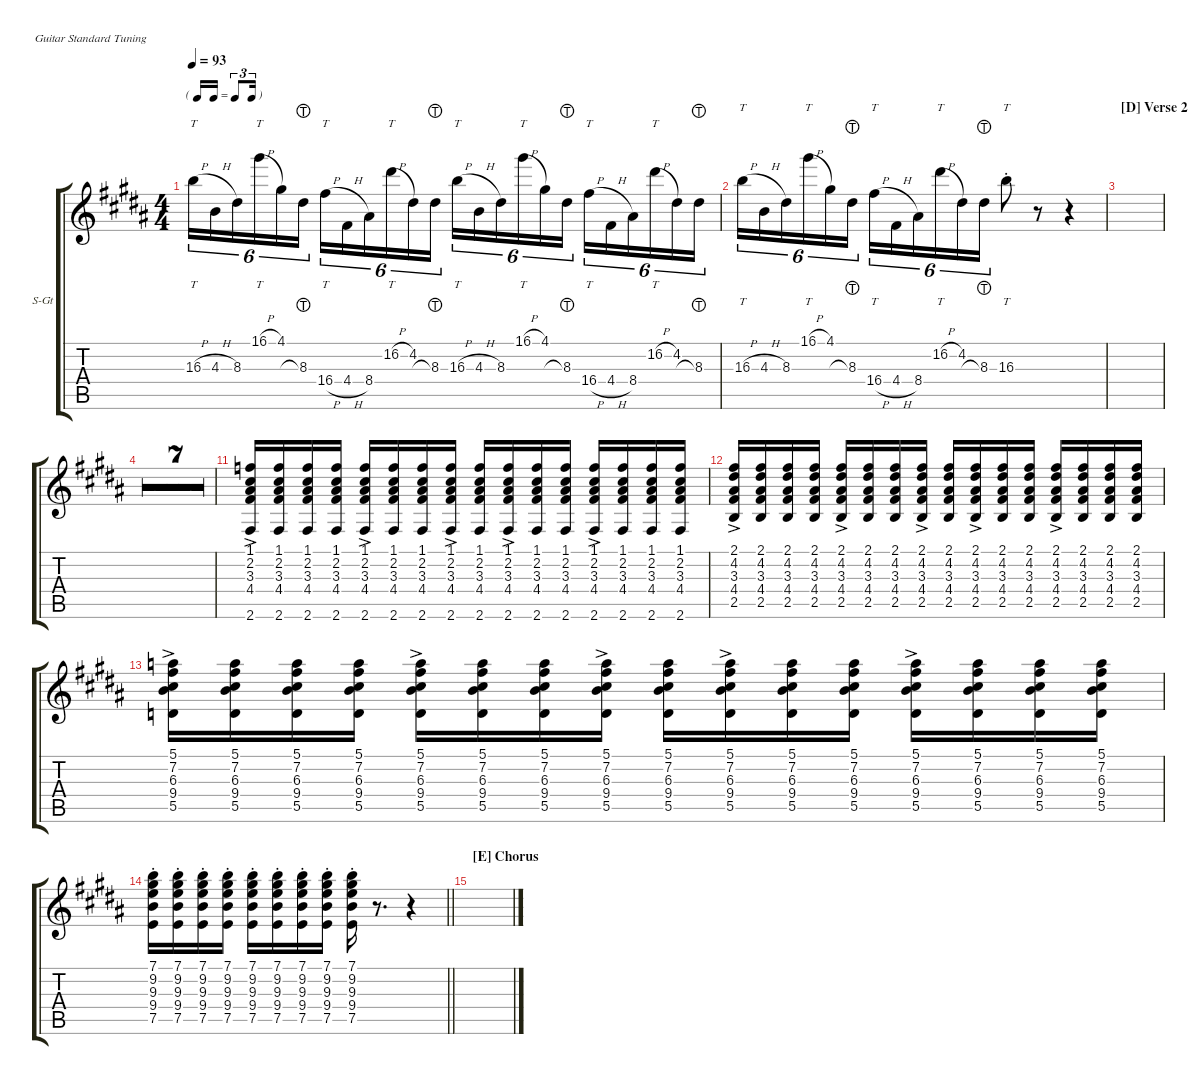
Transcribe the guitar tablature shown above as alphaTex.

\hideDynamics
\bracketExtendMode groupsimilarinstruments
\firstSystemTrackNameOrientation horizontal
\otherSystemsTrackNameOrientation horizontal
\track ("Gtr. Clean R" "S-Gt") {multiBarRest instrument acousticguitarsteel}
\staff {score tabs}
\tuning (E4 B3 G3 D3 A2 E2)
\ts (4 4)
\tf triplet16th
\tempo 93
\clef g2
\ks b
16.3{h acc forcenatural}.16{tt tu (6 4) dy ff} 4.3{h acc forcenatural}.16{tu (6 4)} 8.3{acc #}.16{tu (6 4)} 16.1{h acc #}.16{tt tu (6 4)} 4.1{acc #}.16{tu (6 4)} 8.3{lht acc #}.16{tu (6 4)} 16.4{h acc #}.16{tt tu (6 4)} 4.4{h acc #}.16{tu (6 4)} 8.4{acc #}.16{tu (6 4)} 16.2{h acc #}.16{tt tu (6 4)} 4.2{acc #}.16{tu (6 4)} 8.3{lht acc #}.16{tu (6 4)} 16.3{h acc forcenatural}.16{tt tu (6 4)} 4.3{h acc forcenatural}.16{tu (6 4)} 8.3{acc #}.16{tu (6 4)} 16.1{h acc #}.16{tt tu (6 4)} 4.1{acc #}.16{tu (6 4)} 8.3{lht acc #}.16{tu (6 4)} 16.4{h acc #}.16{tt tu (6 4)} 4.4{h acc #}.16{tu (6 4)} 8.4{acc #}.16{tu (6 4)} 16.2{h acc #}.16{tt tu (6 4)} 4.2{acc #}.16{tu (6 4)} 8.3{lht acc #}.16{tu (6 4)} |
16.3{h acc forcenatural}.16{tt tu (6 4)} 4.3{h acc forcenatural}.16{tu (6 4)} 8.3{acc #}.16{tu (6 4)} 16.1{h acc #}.16{tt tu (6 4)} 4.1{acc #}.16{tu (6 4)} 8.3{lht acc #}.16{tu (6 4)} 16.4{h acc #}.16{tt tu (6 4)} 4.4{h acc #}.16{tu (6 4)} 8.4{acc #}.16{tu (6 4)} 16.2{h acc #}.16{tt tu (6 4)} 4.2{acc #}.16{tu (6 4)} 8.3{lht acc #}.16{tu (6 4)} 16.3{st acc forcenatural}.8{tt} r.8 r.4 |
\section ("D" "Verse 2")
|
|
|
|
|
|
|
|
(2.6{ac acc #} 3.3{ac acc #} 4.4{ac acc #} 2.2{ac acc #} 1.1{ac acc forcenatural}).16{dy p} (2.6{acc #} 3.3{acc #} 4.4{acc #} 2.2{acc #} 1.1{acc forcenatural}).16 (2.6{acc #} 3.3{acc #} 4.4{acc #} 2.2{acc #} 1.1{acc forcenatural}).16 (2.6{acc #} 3.3{acc #} 4.4{acc #} 2.2{acc #} 1.1{acc forcenatural}).16 (2.6{ac acc #} 3.3{ac acc #} 4.4{ac acc #} 2.2{ac acc #} 1.1{ac acc forcenatural}).16 (2.6{acc #} 3.3{acc #} 4.4{acc #} 2.2{acc #} 1.1{acc forcenatural}).16 (2.6{acc #} 3.3{acc #} 4.4{acc #} 2.2{acc #} 1.1{acc forcenatural}).16 (2.6{ac acc #} 3.3{ac acc #} 4.4{ac acc #} 2.2{ac acc #} 1.1{ac acc forcenatural}).16 (2.6{acc #} 3.3{acc #} 4.4{acc #} 2.2{acc #} 1.1{acc forcenatural}).16 (2.6{ac acc #} 3.3{ac acc #} 4.4{ac acc #} 2.2{ac acc #} 1.1{ac acc forcenatural}).16 (2.6{acc #} 3.3{acc #} 4.4{acc #} 2.2{acc #} 1.1{acc forcenatural}).16 (2.6{acc #} 3.3{acc #} 4.4{acc #} 2.2{acc #} 1.1{acc forcenatural}).16 (2.6{ac acc #} 3.3{ac acc #} 4.4{ac acc #} 2.2{ac acc #} 1.1{ac acc forcenatural}).16 (2.6{acc #} 3.3{acc #} 4.4{acc #} 2.2{acc #} 1.1{acc forcenatural}).16 (2.6{acc #} 3.3{acc #} 4.4{acc #} 2.2{acc #} 1.1{acc forcenatural}).16 (2.6{acc #} 3.3{acc #} 4.4{acc #} 2.2{acc #} 1.1{acc forcenatural}).16 |
(2.5{ac acc forcenatural} 4.4{ac acc #} 3.3{ac acc #} 4.2{ac acc #} 2.1{ac acc #}).16 (2.5{acc forcenatural} 4.4{acc #} 3.3{acc #} 4.2{acc #} 2.1{acc #}).16 (2.5{acc forcenatural} 4.4{acc #} 3.3{acc #} 4.2{acc #} 2.1{acc #}).16 (2.5{acc forcenatural} 4.4{acc #} 3.3{acc #} 4.2{acc #} 2.1{acc #}).16 (2.5{ac acc forcenatural} 4.4{ac acc #} 3.3{ac acc #} 4.2{ac acc #} 2.1{ac acc #}).16 (2.5{acc forcenatural} 4.4{acc #} 3.3{acc #} 4.2{acc #} 2.1{acc #}).16 (2.5{acc forcenatural} 4.4{acc #} 3.3{acc #} 4.2{acc #} 2.1{acc #}).16 (2.5{ac acc forcenatural} 4.4{ac acc #} 3.3{ac acc #} 4.2{ac acc #} 2.1{ac acc #}).16 (2.5{acc forcenatural} 4.4{acc #} 3.3{acc #} 4.2{acc #} 2.1{acc #}).16 (2.5{ac acc forcenatural} 4.4{ac acc #} 3.3{ac acc #} 4.2{ac acc #} 2.1{ac acc #}).16 (2.5{acc forcenatural} 4.4{acc #} 3.3{acc #} 4.2{acc #} 2.1{acc #}).16 (2.5{acc forcenatural} 4.4{acc #} 3.3{acc #} 4.2{acc #} 2.1{acc #}).16 (2.5{ac acc forcenatural} 4.4{ac acc #} 3.3{ac acc #} 4.2{ac acc #} 2.1{ac acc #}).16 (2.5{acc forcenatural} 4.4{acc #} 3.3{acc #} 4.2{acc #} 2.1{acc #}).16 (2.5{acc forcenatural} 4.4{acc #} 3.3{acc #} 4.2{acc #} 2.1{acc #}).16 (2.5{acc forcenatural} 4.4{acc #} 3.3{acc #} 4.2{acc #} 2.1{acc #}).16 |
(5.5{ac acc forcenatural} 9.4{ac acc forcenatural} 6.3{ac acc #} 7.2{ac acc #} 5.1{ac acc forcenatural}).16 (5.5{acc forcenatural} 9.4{acc forcenatural} 6.3{acc #} 7.2{acc #} 5.1{acc forcenatural}).16 (5.5{acc forcenatural} 9.4{acc forcenatural} 6.3{acc #} 7.2{acc #} 5.1{acc forcenatural}).16 (5.5{acc forcenatural} 9.4{acc forcenatural} 6.3{acc #} 7.2{acc #} 5.1{acc forcenatural}).16 (5.5{ac acc forcenatural} 9.4{ac acc forcenatural} 6.3{ac acc #} 7.2{ac acc #} 5.1{ac acc forcenatural}).16 (5.5{acc forcenatural} 9.4{acc forcenatural} 6.3{acc #} 7.2{acc #} 5.1{acc forcenatural}).16 (5.5{acc forcenatural} 9.4{acc forcenatural} 6.3{acc #} 7.2{acc #} 5.1{acc forcenatural}).16 (5.5{ac acc forcenatural} 9.4{ac acc forcenatural} 6.3{ac acc #} 7.2{ac acc #} 5.1{ac acc forcenatural}).16 (5.5{acc forcenatural} 9.4{acc forcenatural} 6.3{acc #} 7.2{acc #} 5.1{acc forcenatural}).16 (5.5{ac acc forcenatural} 9.4{ac acc forcenatural} 6.3{ac acc #} 7.2{ac acc #} 5.1{ac acc forcenatural}).16 (5.5{acc forcenatural} 9.4{acc forcenatural} 6.3{acc #} 7.2{acc #} 5.1{acc forcenatural}).16 (5.5{acc forcenatural} 9.4{acc forcenatural} 6.3{acc #} 7.2{acc #} 5.1{acc forcenatural}).16 (5.5{ac acc forcenatural} 9.4{ac acc forcenatural} 6.3{ac acc #} 7.2{ac acc #} 5.1{ac acc forcenatural}).16 (5.5{acc forcenatural} 9.4{acc forcenatural} 6.3{acc #} 7.2{acc #} 5.1{acc forcenatural}).16 (5.5{acc forcenatural} 9.4{acc forcenatural} 6.3{acc #} 7.2{acc #} 5.1{acc forcenatural}).16 (5.5{acc forcenatural} 9.4{acc forcenatural} 6.3{acc #} 7.2{acc #} 5.1{acc forcenatural}).16 |
\barLineRight lightlight
(7.5{st acc forcenatural} 9.4{st acc forcenatural} 9.3{st acc forcenatural} 9.2{st acc #} 7.1{st acc forcenatural}).16 (7.5{st acc forcenatural} 9.4{st acc forcenatural} 9.3{st acc forcenatural} 9.2{st acc #} 7.1{st acc forcenatural}).16 (7.5{st acc forcenatural} 9.4{st acc forcenatural} 9.3{st acc forcenatural} 9.2{st acc #} 7.1{st acc forcenatural}).16 (7.5{st acc forcenatural} 9.4{st acc forcenatural} 9.3{st acc forcenatural} 9.2{st acc #} 7.1{st acc forcenatural}).16 (7.5{st acc forcenatural} 9.4{st acc forcenatural} 9.3{st acc forcenatural} 9.2{st acc #} 7.1{st acc forcenatural}).16 (7.5{st acc forcenatural} 9.4{st acc forcenatural} 9.3{st acc forcenatural} 9.2{st acc #} 7.1{st acc forcenatural}).16 (7.5{st acc forcenatural} 9.4{st acc forcenatural} 9.3{st acc forcenatural} 9.2{st acc #} 7.1{st acc forcenatural}).16 (7.5{st acc forcenatural} 9.4{st acc forcenatural} 9.3{st acc forcenatural} 9.2{st acc #} 7.1{st acc forcenatural}).16 (7.5{st acc forcenatural} 9.4{st acc forcenatural} 9.3{st acc forcenatural} 9.2{st acc #} 7.1{st acc forcenatural}).16 r.8{d} r.4 |
\section ("E" "Chorus")
